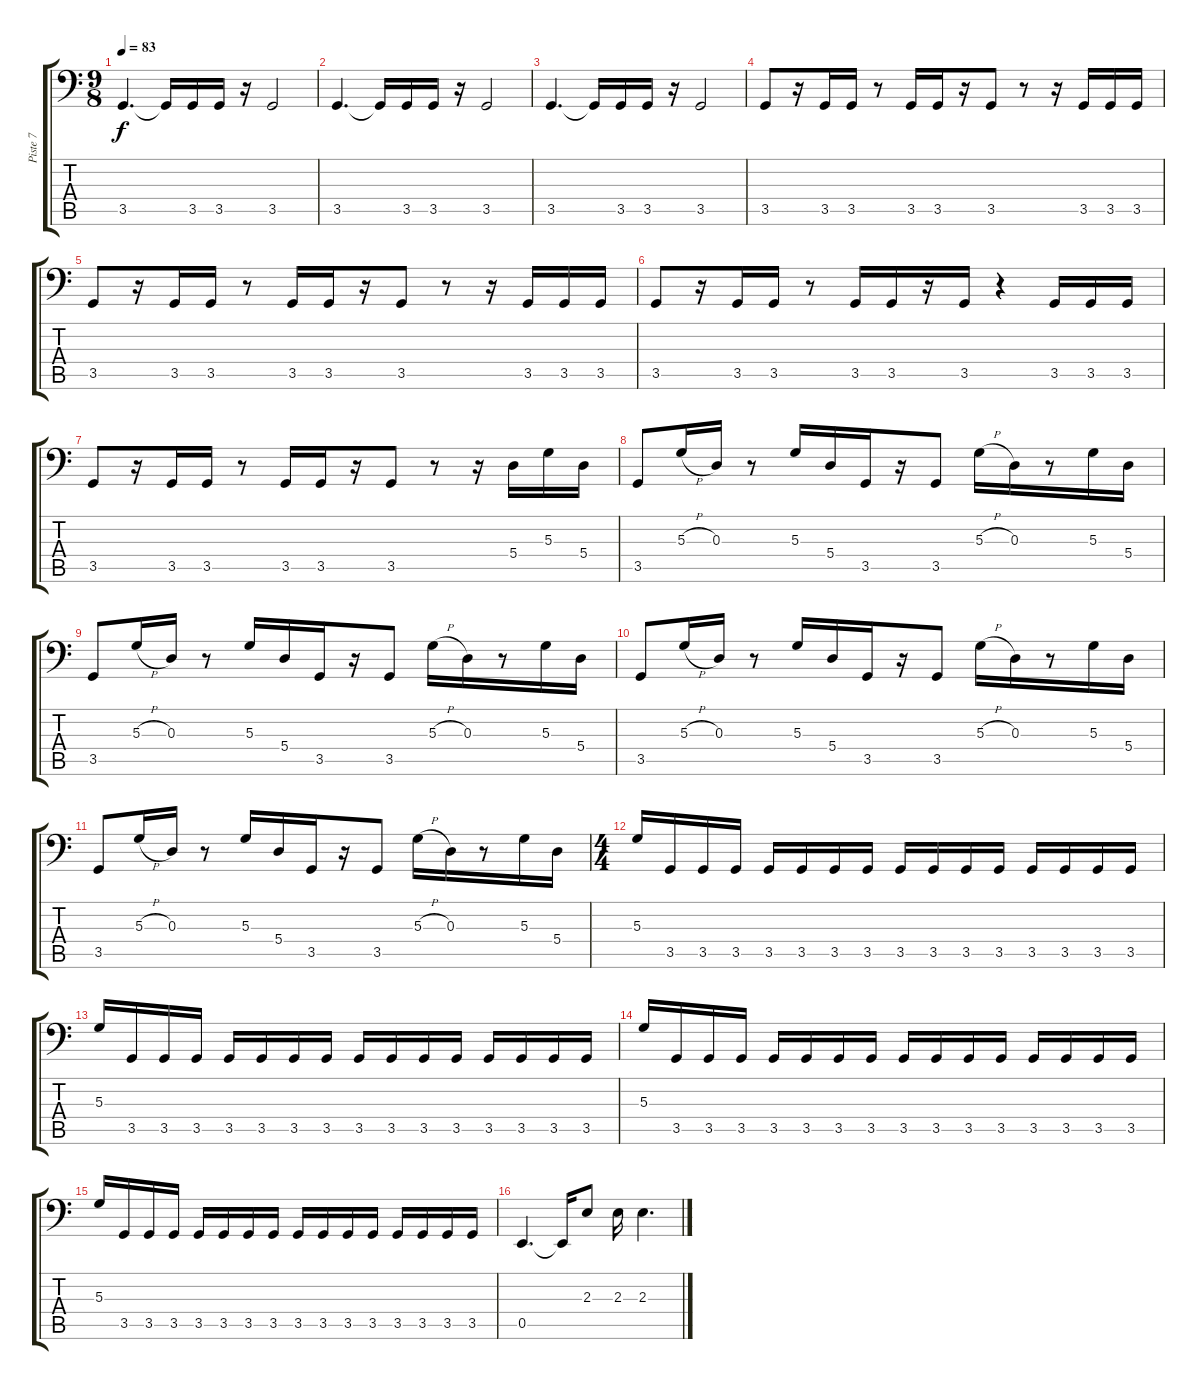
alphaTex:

\track ("Piste 7" "Piste 7") {instrument electricbassfinger}
\staff {score tabs}
\tuning (C3 G2 D2 A1 E1 B0) {hide}
\ts (9 8)
\tempo 83
\clef f4
\ks c
3.5.4{d dy f} 3.5{t}.16 3.5.16 3.5.16 r.16 3.5.2 |
3.5.4{d} 3.5{t}.16 3.5.16 3.5.16 r.16 3.5.2 |
3.5.4{d} 3.5{t}.16 3.5.16 3.5.16 r.16 3.5.2 |
3.5.8 r.16 3.5.16 3.5.16 r.8 3.5.16 3.5.16 r.16 3.5.8 r.8 r.16 3.5.16 3.5.16 3.5.16 |
3.5.8 r.16 3.5.16 3.5.16 r.8 3.5.16 3.5.16 r.16 3.5.8 r.8 r.16 3.5.16 3.5.16 3.5.16 |
3.5.8 r.16 3.5.16 3.5.16 r.8 3.5.16 3.5.16 r.16 3.5.16 r.4 3.5.16 3.5.16 3.5.16 |
3.5.8 r.16 3.5.16 3.5.16 r.8 3.5.16 3.5.16 r.16 3.5.8 r.8 r.16 5.4.16 5.3.16 5.4.16 |
3.5.8 5.3{h}.16 0.3.16 r.8 5.3.16 5.4.16 3.5.16 r.16 3.5.8 5.3{h}.16 0.3.16 r.8 5.3.16 5.4.16 |
3.5.8 5.3{h}.16 0.3.16 r.8 5.3.16 5.4.16 3.5.16 r.16 3.5.8 5.3{h}.16 0.3.16 r.8 5.3.16 5.4.16 |
3.5.8 5.3{h}.16 0.3.16 r.8 5.3.16 5.4.16 3.5.16 r.16 3.5.8 5.3{h}.16 0.3.16 r.8 5.3.16 5.4.16 |
3.5.8 5.3{h}.16 0.3.16 r.8 5.3.16 5.4.16 3.5.16 r.16 3.5.8 5.3{h}.16 0.3.16 r.8 5.3.16 5.4.16 |
\ts (4 4)
5.3.16 3.5.16 3.5.16 3.5.16 3.5.16 3.5.16 3.5.16 3.5.16 3.5.16 3.5.16 3.5.16 3.5.16 3.5.16 3.5.16 3.5.16 3.5.16 |
5.3.16 3.5.16 3.5.16 3.5.16 3.5.16 3.5.16 3.5.16 3.5.16 3.5.16 3.5.16 3.5.16 3.5.16 3.5.16 3.5.16 3.5.16 3.5.16 |
5.3.16 3.5.16 3.5.16 3.5.16 3.5.16 3.5.16 3.5.16 3.5.16 3.5.16 3.5.16 3.5.16 3.5.16 3.5.16 3.5.16 3.5.16 3.5.16 |
5.3.16 3.5.16 3.5.16 3.5.16 3.5.16 3.5.16 3.5.16 3.5.16 3.5.16 3.5.16 3.5.16 3.5.16 3.5.16 3.5.16 3.5.16 3.5.16 |
0.5.4{d} 0.5{t}.16 2.3.8 2.3.16 2.3.4{d}
